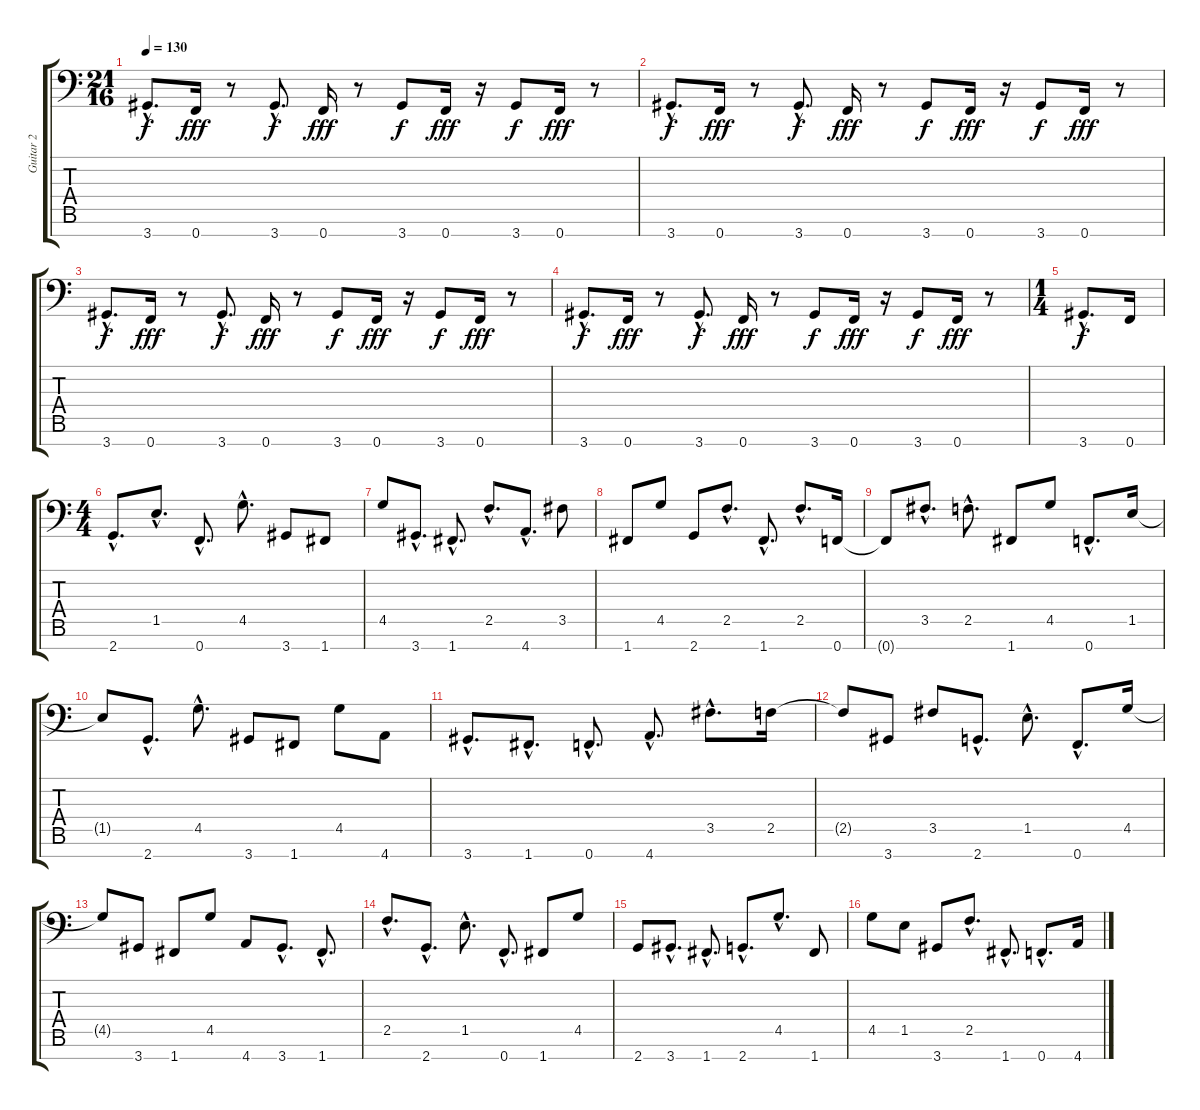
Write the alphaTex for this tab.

\track ("Guitar 2" "Guitar 2") {instrument overdrivenguitar}
\staff {score tabs}
\tuning (Bb3 Gb3 Db3 Ab2 Eb2 Bb1 F1) {hide}
\ts (21 16)
\tempo 130
\clef f4
\ks c
3.7{hac}.8{d dy f} 0.7.16{dy fff} r.8 3.7{hac}.8{d dy f} 0.7.16{dy fff} r.8 3.7.8{dy f} 0.7.16{dy fff} r.16 3.7.8{dy f} 0.7.16{dy fff} r.8 |
3.7{hac}.8{d dy f} 0.7.16{dy fff} r.8 3.7{hac}.8{d dy f} 0.7.16{dy fff} r.8 3.7.8{dy f} 0.7.16{dy fff} r.16 3.7.8{dy f} 0.7.16{dy fff} r.8 |
3.7{hac}.8{d dy f} 0.7.16{dy fff} r.8 3.7{hac}.8{d dy f} 0.7.16{dy fff} r.8 3.7.8{dy f} 0.7.16{dy fff} r.16 3.7.8{dy f} 0.7.16{dy fff} r.8 |
3.7{hac}.8{d dy f} 0.7.16{dy fff} r.8 3.7{hac}.8{d dy f} 0.7.16{dy fff} r.8 3.7.8{dy f} 0.7.16{dy fff} r.16 3.7.8{dy f} 0.7.16{dy fff} r.8 |
\ts (1 4)
3.7{hac}.8{d dy f} 0.7.16 |
\ts (4 4)
2.7{hac}.8{d} 1.5{hac}.8{d} 0.7{hac}.8{d} 4.5{hac}.8{d} 3.7.8 1.7.8 |
4.5.8 3.7{hac}.8{d} 1.7{hac}.8{d} 2.5{hac}.8{d} 4.7{hac}.8{d} 3.5.8 |
1.7.8 4.5.8 2.7.8 2.5{hac}.8{d} 1.7{hac}.8{d} 2.5{hac}.8{d} 0.7.16 |
0.7{t}.8 3.5{hac}.8{d} 2.5{hac}.8{d} 1.7.8 4.5.8 0.7{hac}.8{d} 1.5.16 |
1.5{t}.8 2.7{hac}.8{d} 4.5{hac}.8{d} 3.7.8 1.7.8 4.5.8 4.7.8 |
3.7{hac}.8{d} 1.7{hac}.8{d} 0.7{hac}.8{d} 4.7{hac}.8{d} 3.5{hac}.8{d} 2.5.16 |
2.5{t}.8 3.7.8 3.5.8 2.7{hac}.8{d} 1.5{hac}.8{d} 0.7{hac}.8{d} 4.5.16 |
4.5{t}.8 3.7.8 1.7.8 4.5.8 4.7.8 3.7{hac}.8{d} 1.7{hac}.8{d} |
2.5{hac}.8{d} 2.7{hac}.8{d} 1.5{hac}.8{d} 0.7{hac}.8{d} 1.7.8 4.5.8 |
2.7.8 3.7{hac}.8{d} 1.7{hac}.8{d} 2.7{hac}.8{d} 4.5{hac}.8{d} 1.7.8 |
4.5.8 1.5.8 3.7.8 2.5{hac}.8{d} 1.7{hac}.8{d} 0.7{hac}.8{d} 4.7.16
